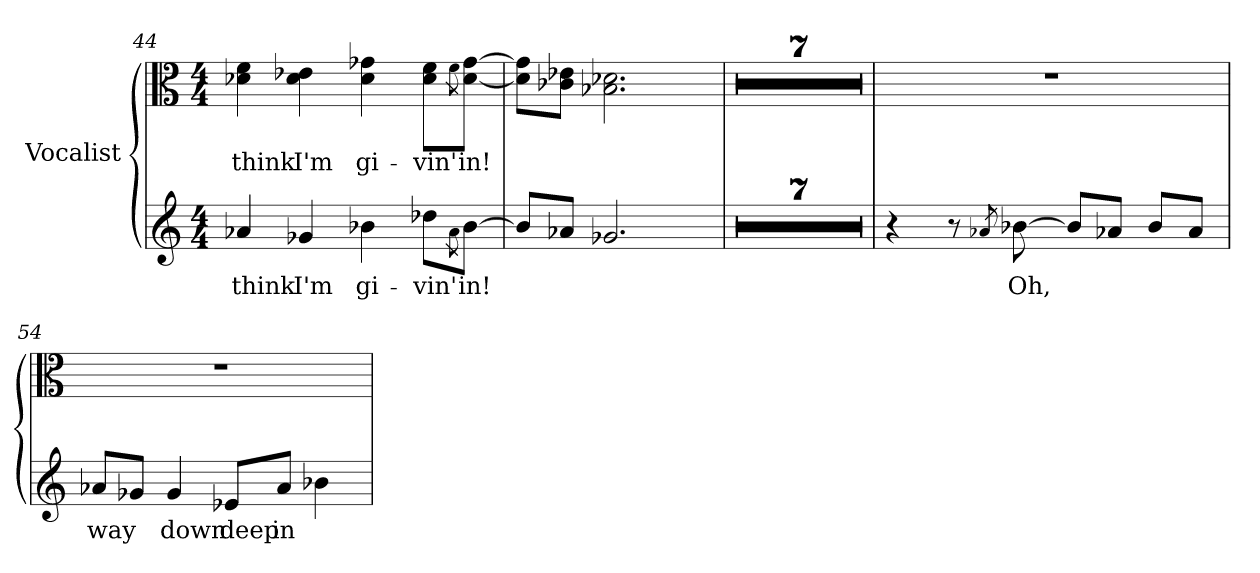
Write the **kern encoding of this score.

**kern	**text	**kern	**text
*part1	*part1	*part1	*part1
*staff2	*staff2	*staff1	*staff1
*I"Vocalist	*	*	*
*clefG2	*	*clefC3	*
*M4/4	*	*M4/4	*
=44	=44	=44	=44
4a-X	think	4d-X 4f	think
4g-X	I'm	4d- 4e-X	I'm
4b-X	gi-	4d- 4g-X	gi-
8dd-X\L	-vin'	8d-\ 8f\L	-vin'
8qa-\	_	8qf\	_
[8b-\J	in!	[8d-\ [8g-\J	in!
=45	=45	=45	=45
8b-/L]	_	8d-]\ 8g-]\L	_
8a-X/J	_	8c-X\ 8e-X\J	_
2.g-X	_	2.B-X 2.d-X	_
=46	=46	=46	=46
1r	.	1r	.
=47	=47	=47	=47
1r	.	1r	.
=48	=48	=48	=48
1r	.	1r	.
=49	=49	=49	=49
1r	.	1r	.
=50	=50	=50	=50
1r	.	1r	.
=51	=51	=51	=51
1r	.	1r	.
=52	=52	=52	=52
1r	.	1r	.
=53	=53	=53	=53
4r	.	1r	.
8r	.	.	.
8qa-X	_	.	.
[8b-X	Oh,	.	.
8b-/L]	_	.	.
8a-X/J	_	.	.
8b-/L	_	.	.
8a-/J	_	.	.
=54	=54	=54	=54
8a-X/L	way	1r	.
8g-X/J	_	.	.
4g-	down	.	.
8e-X/L	deep	.	.
8a-/J	in	.	.
4b-X	_	.	.
=	=	=	=
*-	*-	*-	*-
